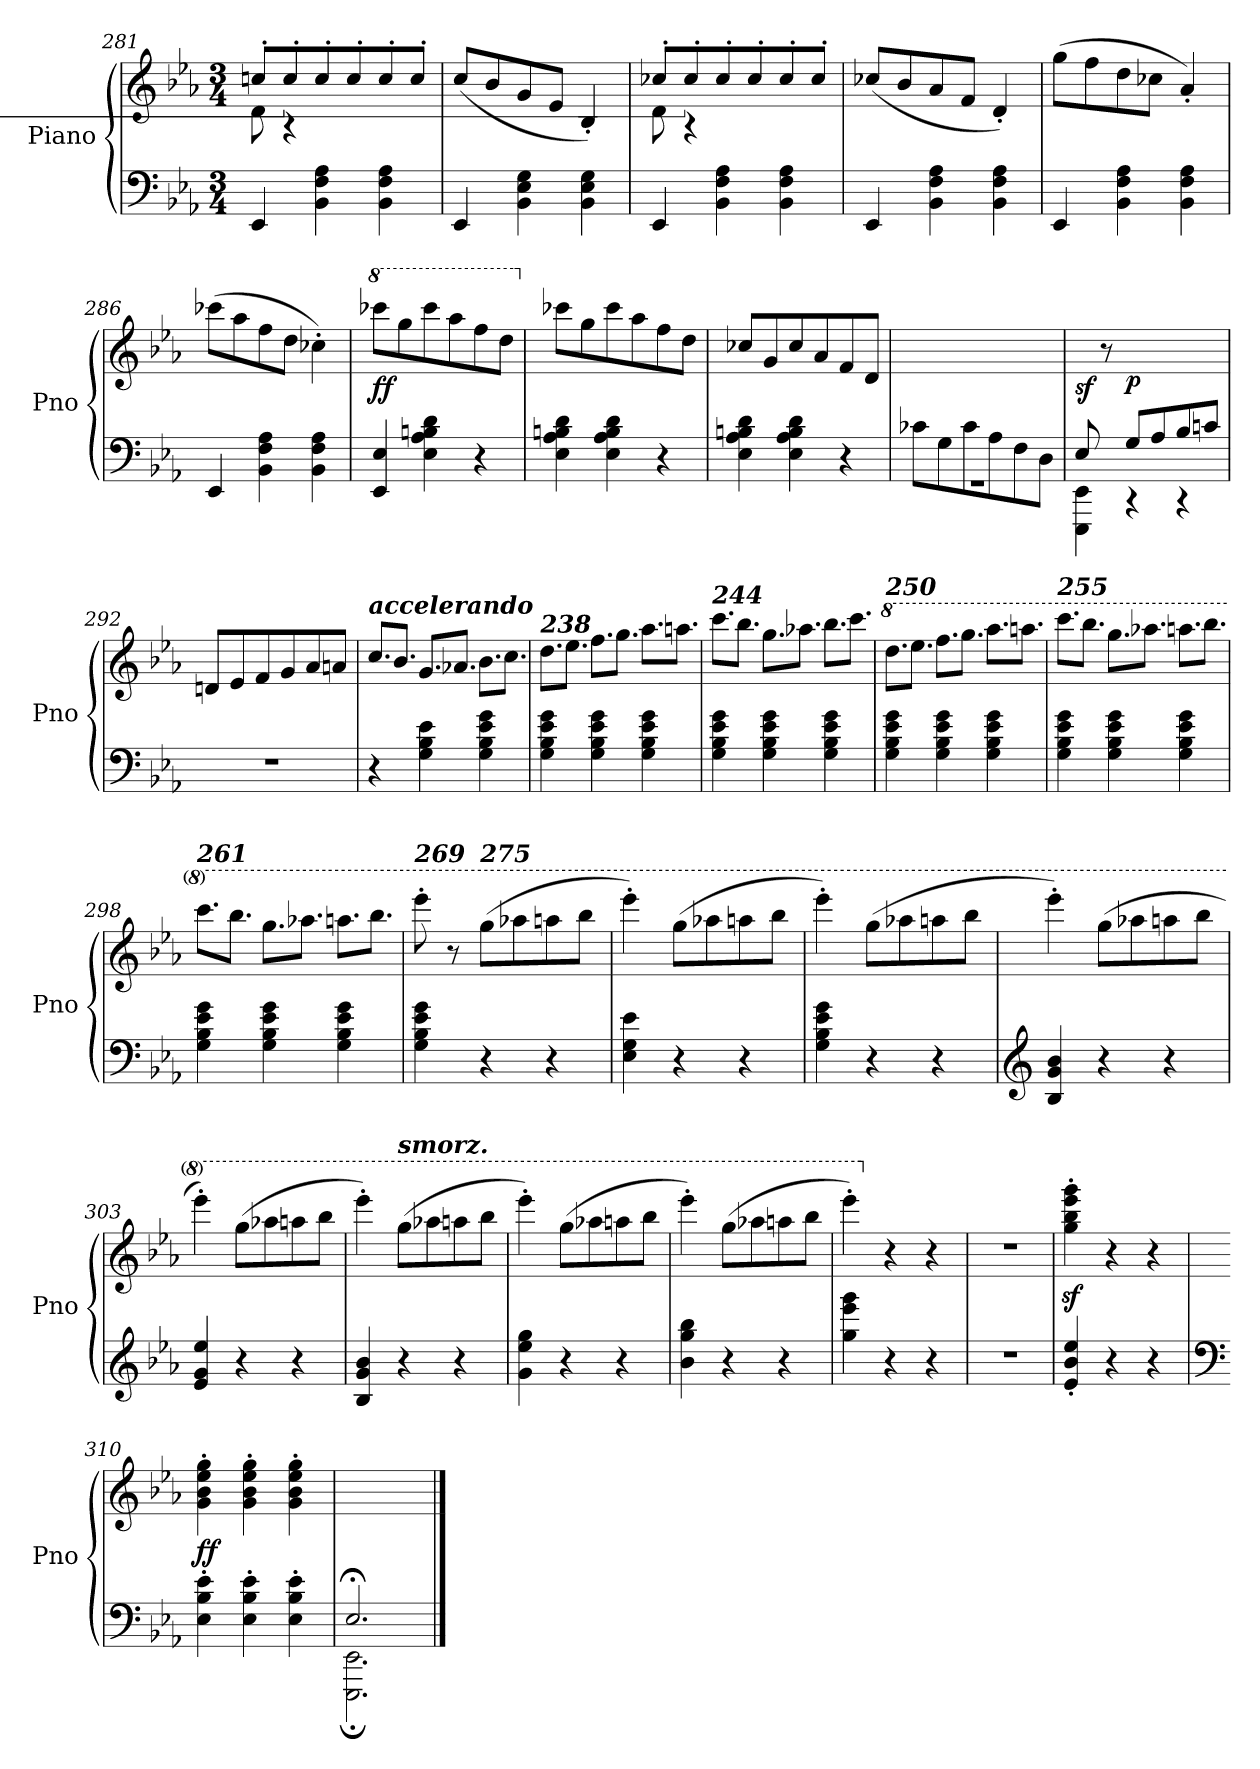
**kern	**kern	**dynam
*part1	*part1	*part1
*staff2	*staff1	*staff1/2
*I"Piano	*	*
*I'Pno	*	*
*clefF4	*clefG2	*
*k[b-e-a-]	*k[b-e-a-]	*
*M3/4	*M3/4	*
=281	=281	=281
*	*^	*
!	!	!	!LO:DY:b
4EE-/	8ccn'/L	8d\	other-dynamics
!	!	!LO:N:vis=2.	!
.	8cc'/	8%5r	.
4BB-\ 4F\ 4A-\	8cc'/	.	.
.	8cc'/	.	.
4BB-\ 4F\ 4A-\	8cc'/	.	.
.	8cc'/J	.	.
*	*v	*v	*
=282	=282	=282
4EE-/	(<8cc/L	.
.	8b-/	.
4BB-\ 4E-\ 4G\	8g/	.
.	8e-/J	.
4BB-\ 4E-\ 4G\	4B-'/)	.
=283	=283	=283
*	*^	*
!	!	!	!LO:DY:b=2
4EE-/	8cc-X'/L	8d\	other-dynamics
!	!	!LO:N:vis=2.	!
.	8cc-'/	8%5r	.
4BB-\ 4F\ 4A-\	8cc-'/	.	.
.	8cc-'/	.	.
4BB-\ 4F\ 4A-\	8cc-'/	.	.
.	8cc-'/J	.	.
*	*v	*v	*
=284	=284	=284
4EE-/	(<8cc-X/L	.
.	8b-/	.
4BB-\ 4F\ 4A-\	8a-/	.
.	8f/J	.
4BB-\ 4F\ 4A-\	4d'/)	.
=285	=285	=285
4EE-/	(>8gg\L	.
.	8ff\	.
4BB-\ 4F\ 4A-\	8dd\	.
.	8cc-X\J	.
4BB-\ 4F\ 4A-\	4a-'/)	.
=286	=286	=286
4EE-/	(>8ccc-X\L	.
.	8aa-\	.
4BB-\ 4F\ 4A-\	8ff\	.
.	8dd\J	.
4BB-\ 4F\ 4A-\	4cc-X'\)	.
!!LO:LB:g=z
=287	=287	=287
*	*8va	*
!	!	!LO:DY:b
4EE-/ 4E-/	(>8cccc-X\L	ff
.	8ggg\	.
4E-\ 4A-\ 4Bn\ 4d\	8cccc-\	.
.	8aaa-\	.
4r	8fff\	.
.	8ddd\J	.
=288	=288	=288
*	*X8va	*
4E-\ 4A-\ 4Bn\ 4d\	8ccc-X\L	.
.	8gg\	.
4E-\ 4A-\ 4B\ 4d\	8ccc-\	.
.	8aa-\	.
4r	8ff\	.
.	8dd\J	.
=289	=289	=289
4E-\ 4A-\ 4Bn\ 4d\	8cc-X/L	.
.	8g/	.
4E-\ 4A-\ 4B\ 4d\	8cc-/	.
.	8a-/	.
4r	8f/	.
.	8d/J	.
=290	=290	=290
*^	*	*
8c-X\L	2.r	2.ryy	.
8G\	.	.	.
8c-\	.	.	.
8A-\	.	.	.
8F\	.	.	.
8D\J	.	.	.
=291	=291	=291	=291
!	!	!	!LO:DY:b
8E-/)	4EEE-\ 4EE-\	8ryy	sf
8ryy	.	8r	.
!	!	!	!LO:DY:b
8G/L	4r	2ryy	p
8A-/	.	.	.
8B-/	4r	.	.
8cn/J	.	.	.
*v	*v	*	*
=292	=292	=292
2.r	8dn/L	.
.	8e-/	.
.	8f/	.
.	8g/	.
.	8a-/	.
.	8an/J	.
!!LO:LB:g=z
=293	=293	=293
*	*Xtuplet	*
!	!LO:TX:a:Bi:t=accelerando	!
4r	12.cc/L	.
.	12.b-/J	.
4G\ 4B-\ 4e-\	12.g/L	.
.	12.a-X/J	.
4G\ 4B-\ 4e-\ 4g\	12.b-\L	.
.	12.cc\J	.
=294	=294	=294
!	!LO:TX:a:Bi:t=238	!
4G\ 4B-\ 4e-\ 4g\	12.dd\L	.
.	12.ee-\J	.
4G\ 4B-\ 4e-\ 4g\	12.ff\L	.
.	12.gg\J	.
4G\ 4B-\ 4e-\ 4g\	12.aa-\L	.
.	12.aan\J	.
=295	=295	=295
!	!LO:TX:a:Bi:t=244	!
!	!	!LO:DY:b
4G\ 4B-\ 4e-\ 4g\	12.ccc\L	other-dynamics
.	12.bb-\J	.
4G\ 4B-\ 4e-\ 4g\	12.gg\L	.
.	12.aa-X\J	.
4G\ 4B-\ 4e-\ 4g\	12.bb-\L	.
.	12.ccc\J	.
=296	=296	=296
*	*8va	*
!	!LO:TX:a:Bi:t=250	!
4G\ 4B-\ 4e-\ 4g\	12.ddd\L	.
.	12.eee-\J	.
4G\ 4B-\ 4e-\ 4g\	12.fff\L	.
.	12.ggg\J	.
4G\ 4B-\ 4e-\ 4g\	12.aaa-\L	.
.	12.aaan\J	.
=297	=297	=297
!	!LO:TX:a:Bi:t=255	!
4G\ 4B-\ 4e-\ 4g\	12.cccc\L	.
.	12.bbb-\J	.
4G\ 4B-\ 4e-\ 4g\	12.ggg\L	.
.	12.aaa-X\J	.
4G\ 4B-\ 4e-\ 4g\	12.aaan\L	.
.	12.bbb-\J	.
=298	=298	=298
!	!LO:TX:a:Bi:t=261	!
4G\ 4B-\ 4e-\ 4g\	12.cccc\L	.
.	12.bbb-\J	.
4G\ 4B-\ 4e-\ 4g\	12.ggg\L	.
.	12.aaa-X\J	.
4G\ 4B-\ 4e-\ 4g\	12.aaan\L	.
.	12.bbb-\J	.
!!LO:PB:g=z
=299	=299	=299
!	!LO:TX:a:Bi:t=269	!
4G\ 4B-\ 4e-\ 4g\	8eeee-'\	.
.	8r	.
!	!LO:TX:a:Bi:t=275	!
!	!	!LO:DY:b
4r	(>8ggg\L	other-dynamics
.	8aaa-X\	.
4r	8aaan\	.
.	8bbb-\J	.
=300	=300	=300
4E-\ 4G\ 4e-\	4eeee-'\)	.
4r	(>8ggg\L	.
.	8aaa-X\	.
4r	8aaan\	.
.	8bbb-\J	.
=301	=301	=301
4G\ 4B-\ 4e-\ 4g\	4eeee-'\)	.
4r	(>8ggg\L	.
.	8aaa-X\	.
4r	8aaan\	.
.	8bbb-\J	.
=302	=302	=302
*clefG2	*	*
4B-/ 4g/ 4b-/	4eeee-'\)	.
4r	(>8ggg\L	.
.	8aaa-X\	.
4r	8aaan\	.
.	8bbb-\J	.
=303	=303	=303
4e-/ 4g/ 4ee-/	4eeee-'\)	.
4r	(>8ggg\L	.
.	8aaa-X\	.
4r	8aaan\	.
.	8bbb-\J	.
=304	=304	=304
4B-/ 4g/ 4b-/	4eeee-'\)	.
!	!LO:TX:a:Bi:t=smorz.	!
4r	(>8ggg\L	.
.	8aaa-X\	.
4r	8aaan\	.
.	8bbb-\J	.
!!LO:LB:g=z
=305	=305	=305
4g\ 4ee-\ 4gg\	4eeee-'\)	.
4r	(>8ggg\L	.
.	8aaa-X\	.
4r	8aaan\	.
.	8bbb-\J	.
=306	=306	=306
4b-\ 4gg\ 4bb-\	4eeee-'\)	.
4r	(>8ggg\L	.
.	8aaa-X\	.
4r	8aaan\	.
.	8bbb-\J	.
=307	=307	=307
4gg\ 4eee-\ 4ggg\	4eeee-'\)	.
*	*X8va	*
4r	4r	.
4r	4r	.
=308	=308	=308
2.r	2.r	.
=309	=309	=309
4e-/' 4b-/' 4ee-/'	4gg\z<' 4bb-\z<' 4eee-\z<' 4ggg\z<'	.
4r	4r	.
4r	4r	.
=310	=310	=310
*clefF4	*	*
!	!	!LO:DY:b
4E-\' 4B-\' 4e-\'	4g\' 4b-\' 4ee-\' 4gg\'	ff
4E-\' 4B-\' 4e-\'	4g\' 4b-\' 4ee-\' 4gg\'	.
4E-\' 4B-\' 4e-\'	4g\' 4b-\' 4ee-\' 4gg\'	.
=311	=311	=311
*^	*	*
2.E-;</	2.EEE-\; 2.EE-\;	2.ryy	.
*v	*v	*	*
==	==	==
*-	*-	*-
